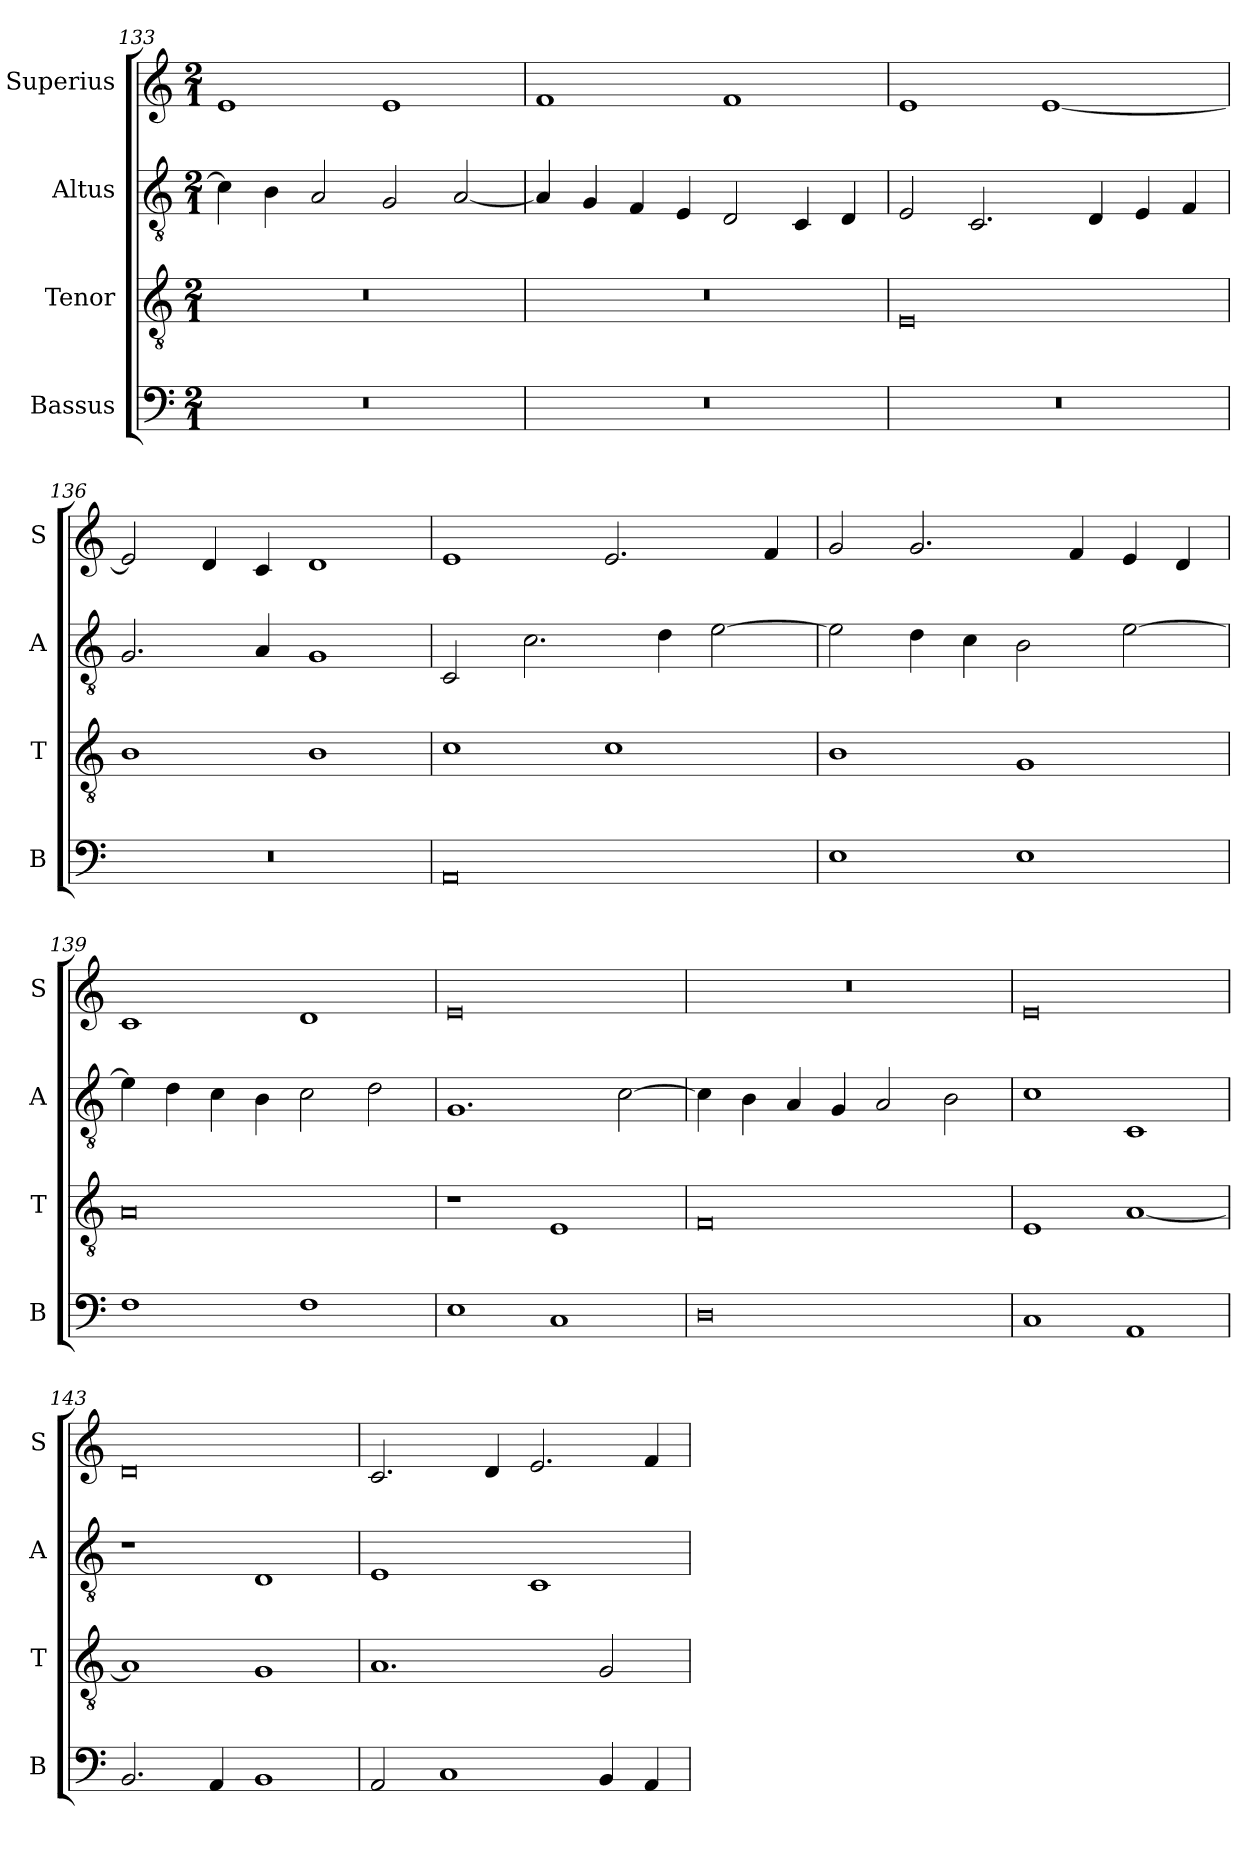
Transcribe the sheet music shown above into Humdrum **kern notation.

**kern	**kern	**kern	**kern
*part4	*part3	*part2	*part1
*staff4	*staff3	*staff2	*staff1
*I"Bassus	*I"Tenor	*I"Altus	*I"Superius
*I'B	*I'T	*I'A	*I'S
*clefF4	*clefGv2	*clefGv2	*clefG2
*k[]	*k[]	*k[]	*k[]
*M2/1	*M2/1	*M2/1	*M2/1
=133	=133	=133	=133
0r	0r	4c]	1e
.	.	4B	.
.	.	2A	.
.	.	2G	1e
.	.	[2A	.
=134	=134	=134	=134
0r	0r	4A]	1f
.	.	4G	.
.	.	4F	.
.	.	4E	.
.	.	2D	1f
.	.	4C	.
.	.	4D	.
=135	=135	=135	=135
0r	0E	2E	1e
.	.	2.C	.
.	.	.	[1e
.	.	4D	.
.	.	4E	.
.	.	4F	.
=136	=136	=136	=136
0r	1B	2.G	2e]
.	.	.	4d
.	.	4A	4c
.	1B	1G	1d
=137	=137	=137	=137
0AA	1c	2C	1e
.	.	2.c	.
.	1c	.	2.e
.	.	4d	.
.	.	[2e	.
.	.	.	4f
=138	=138	=138	=138
1E	1B	2e]	2g
.	.	4d	2.g
.	.	4c	.
1E	1G	2B	.
.	.	.	4f
.	.	[2e	4e
.	.	.	4d
=139	=139	=139	=139
1F	0A	4e]	1c
.	.	4d	.
.	.	4c	.
.	.	4B	.
1F	.	2c	1d
.	.	2d	.
=140	=140	=140	=140
1E	1r	1.G	0e
1C	1E	.	.
.	.	[2c	.
=141	=141	=141	=141
0D	0F	4c]	0r
.	.	4B	.
.	.	4A	.
.	.	4G	.
.	.	2A	.
.	.	2B	.
=142	=142	=142	=142
1C	1E	1c	0e
1AA	[1A	1C	.
=143	=143	=143	=143
2.BB	1A]	1r	0d
4AA	.	.	.
1BB	1G	1D	.
=144	=144	=144	=144
2AA	1.A	1E	2.c
1C	.	.	.
.	.	.	4d
.	.	1C	2.e
4BB	2G	.	.
4AA	.	.	4f
=	=	=	=
*-	*-	*-	*-
